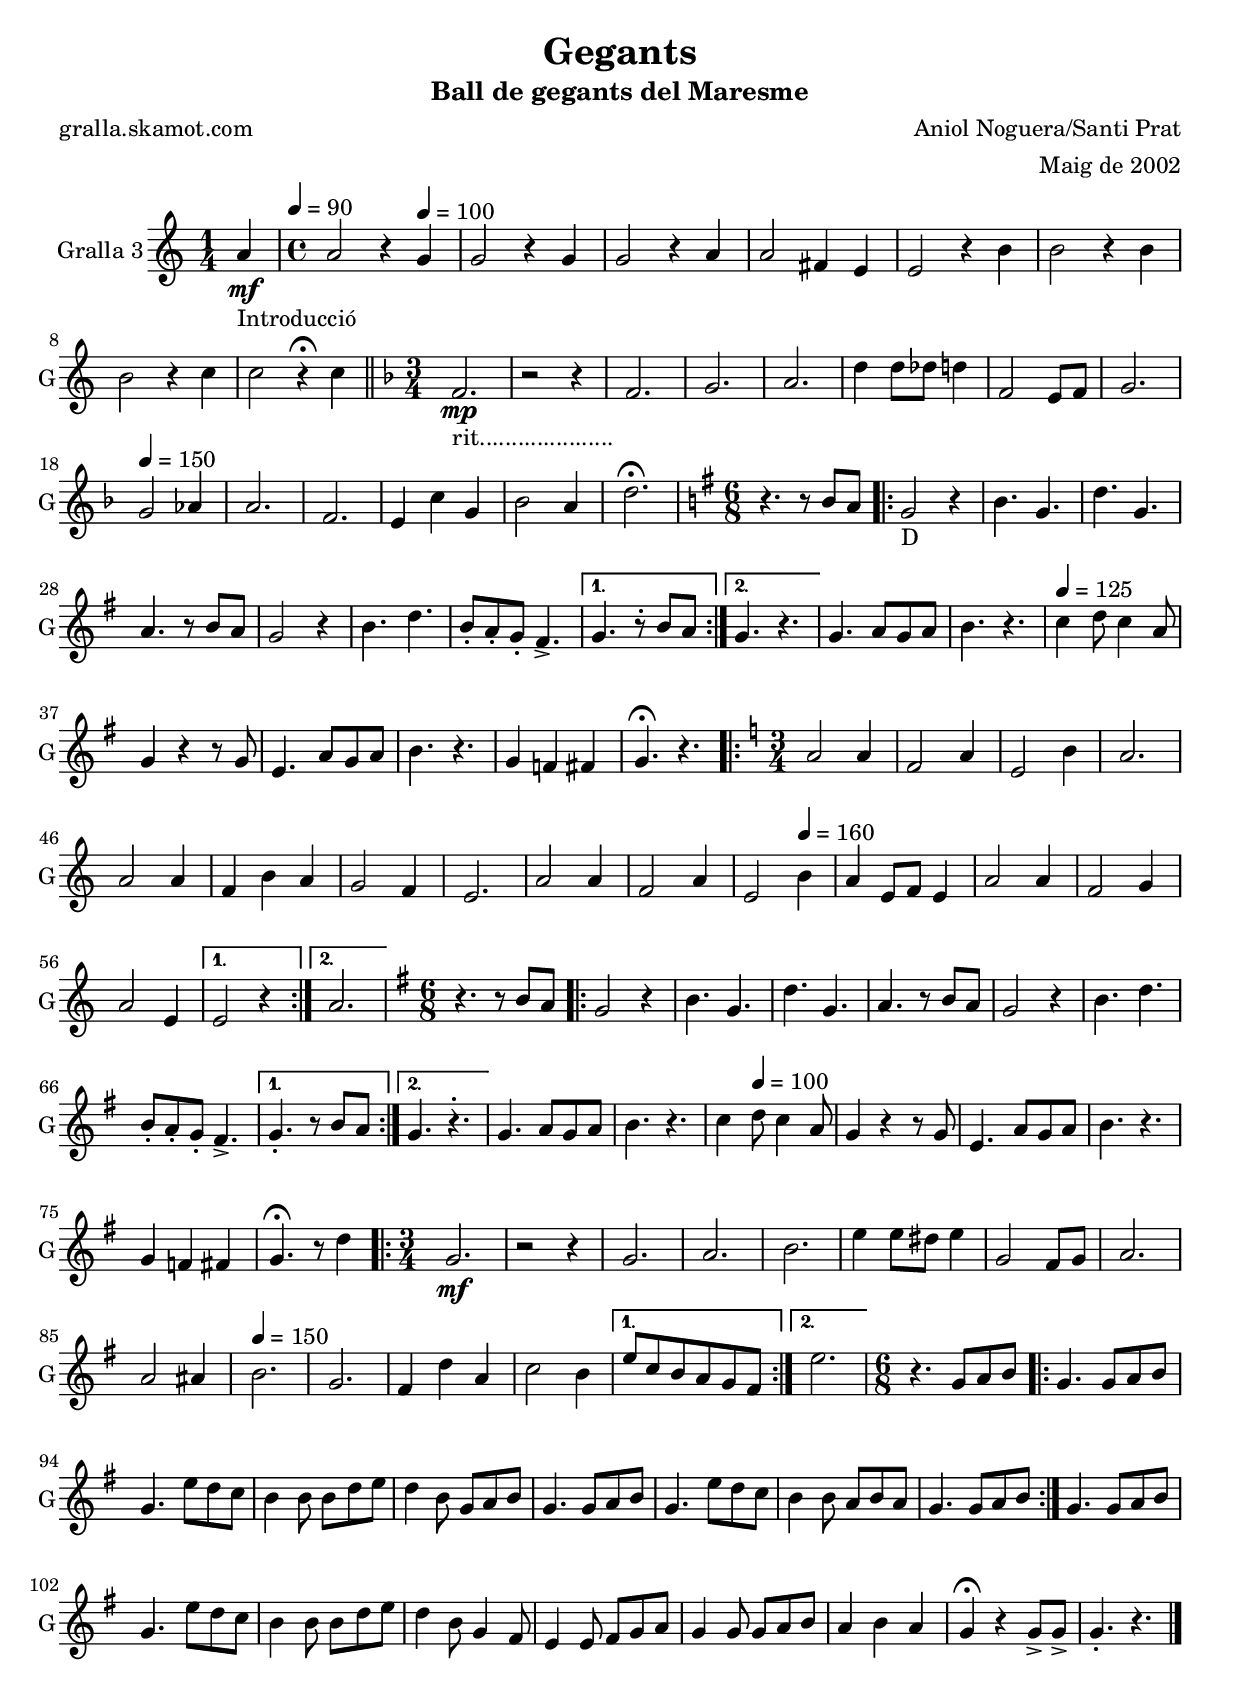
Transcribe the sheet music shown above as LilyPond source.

\version "2.16.2"

\header {
  dedication=""
  title="Gegants"
  subtitle="Ball de gegants del Maresme"
  subsubtitle=""
  poet="gralla.skamot.com"
  meter=""
  piece=""
  composer="Aniol Noguera/Santi Prat"
  arranger="Maig de 2002"
  opus=""
  instrument=""
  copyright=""
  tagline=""
}

liniaroAa =
\relative a'
{
  \clef treble
  \key c \major
  \time 1/4
  a4 \mf _"Introducció" \tempo 4 = 90  |
  \time 4/4   a2 r4 \tempo 4 = 100 g  |
  g2 r4 g  |
  g2 r4 a  |
  %05
  a2 fis4 e  |
  e2 r4 b'  |
  b2 r4 b  |
  b2 r4 c  |
  c2 r4 \fermata c  \bar "||"
  %10
  \key f \major   \time 3/4   f,2. _"rit....................." \mp  |
  r2 r4  |
  f2.  |
  g2.  |
  a2.  |
  %15
  d4 d8 des d4  |
  f,2 e8 f  |
  g2. \tempo 4 = 150  |
  g2 aes4  |
  a2.  |
  %20
  f2.  |
  e4 c' g  |
  bes2 a4  |
  d2. \fermata  |
  \key g \major   \time 6/8   r4. r8 b a  |
  %25
  \repeat volta 2 { g2 _"D" r4   |
  b4. g  |
  d'4. g,  |
  a4. r8 b a  |
  g2 r4  |
  %30
  b4. d  |
  b8 -. a -. g -. fis4. -> }
  \alternative { { g4. r8 -. b a }
  { g4. r } }
  g4. a8 g a  |
  %35
  b4. r \tempo 4 = 125  |
  c4 d8 c4 a8  |
  g4 r r8 g  |
  e4. a8 g a  |
  b4. r   |
  %40
  g4 f fis  |
  g4. \fermata r  |
  \key c \major   \time 3/4   \repeat volta 2 { a2 a4   |
  f2 a4  |
  e2 b'4  |
  %45
  a2.  |
  a2 a4  |
  f4 b a  |
  g2 f4  |
  e2.  |
  %50
  a2 a4  |
  f2 a4  |
  e2 \tempo 4 = 160 b'4  |
  a4 e8 f e4  |
  a2 a4  |
  %55
  f2 g4  |
  a2 e4 }
  \alternative { { e2 r4 }
  { a2. } }
  \key g \major   \time 6/8   r4. r8 b a  |
  %60
  \repeat volta 2 { g2  r4  |
  b4. g  |
  d'4. g,  |
  a4. r8 b a  |
  g2 r4  |
  %65
  b4. d  |
  b8 -. a -. g -. fis4. -> }
  \alternative { { g4. -. r8 b a }
  { g4. r -.  } }
  g4. a8 g a  |
  %70
  b4. r  |
  c4 \tempo 4 = 100 d8 c4 a8  |
  g4 r r8 g  |
  e4. a8 g a  |
  b4. r  |
  %75
  g4 f fis  |
  g4. \fermata r8 d'4  |
  \time 3/4   \repeat volta 2 { g,2.  \mf  |
  r2 r4  |
  g2.  |
  %80
  a2.  |
  b2.  |
  e4 e8 dis e4  |
  g,2 fis8 g  |
  a2.  |
  %85
  a2 ais4 \tempo 4 = 150  |
  b2.  |
  g2.  |
  fis4 d' a  |
  c2 b4 }
  %90
  \alternative { { e8 c b a g fis }
  { e'2. } }
  \time 6/8   r4. g,8 a b  |
  \repeat volta 2 { g4. g8  a b  |
  g4. e'8 d c  |
  %95
  b4 b8 b d e  |
  d4 b8 g a b  |
  g4. g8 a b  |
  g4. e'8 d c  |
  b4 b8 a b a  |
  %100
  g4. g8 a b  | }
  g4. g8 a b  |
  g4. e'8 d c  |
  b4 b8 b d e  |
  d4 b8 g4 fis8  |
  %105
  e4 e8 fis g a  |
  g4 g8 g a b  |
  a4 b a  |
  g4 \fermata r g8 -> g ->  |
  g4. -. r  \bar "|."
}

\score {
  \new StaffGroup {
    \override Score.RehearsalMark.self-alignment-X = #LEFT
    <<
      \new Staff \with {instrumentName = #"Gralla 3" shortInstrumentName = #"G"} \liniaroAa
    >>
  }
  \layout {}
}
\score { \unfoldRepeats
  \new StaffGroup {
    \override Score.RehearsalMark.self-alignment-X = #LEFT
    <<
      \new Staff \with {instrumentName = #"Gralla 3" shortInstrumentName = #"G"} \liniaroAa
    >>
  }
  \midi {
    \set Staff.midiInstrument = "oboe"
    \set DrumStaff.midiInstrument = "drums"
  }
}
